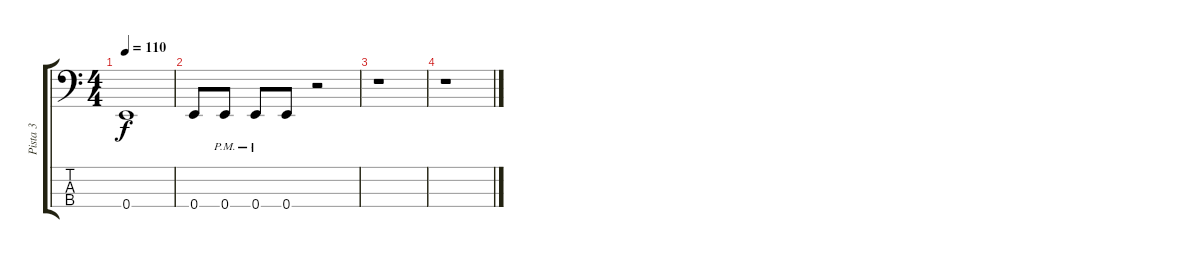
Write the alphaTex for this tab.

\track ("Pista 3" "Pista 3") {instrument electricbasspick}
\staff {score tabs}
\tuning (G2 D2 A1 E1) {hide}
\ts (4 4)
\tempo 110
\clef f4
\ks c
0.4.1{dy f} |
0.4.8 0.4{pm}.8 0.4{pm}.8 0.4.8 r.2 |
r.1 |
r.1
